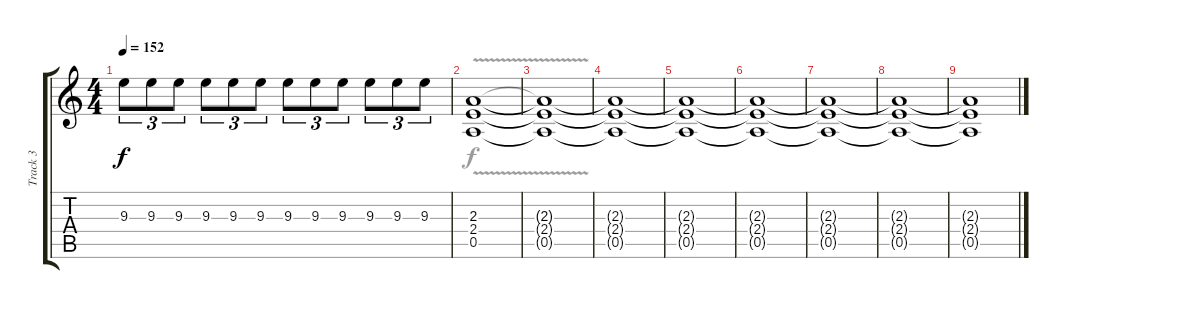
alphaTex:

\track ("Track 3" "Track 3") {instrument distortionguitar}
\staff {score tabs}
\tuning (D4 B3 G3 D3 A2 E2) {hide}
\voice
\ts (4 4)
\tempo 152
\clef g2
\ks c
9.3.8{tu (3 2) dy f} 9.3.8{tu (3 2)} 9.3.8{tu (3 2)} 9.3.8{tu (3 2)} 9.3.8{tu (3 2)} 9.3.8{tu (3 2)} 9.3.8{tu (3 2)} 9.3.8{tu (3 2)} 9.3.8{tu (3 2)} 9.3.8{tu (3 2)} 9.3.8{tu (3 2)} 9.3.8{tu (3 2)} |
(2.3 2.4 0.5).1 |
(2.3{t} 2.4{t} 0.5{t}).1 |
(2.3{t} 2.4{t} 0.5{t}).1 |
(2.3{t} 2.4{t} 0.5{t}).1 |
(2.3{t} 2.4{t} 0.5{t}).1{volume 0} |
(2.3{t} 2.4{t} 0.5{t}).1 |
(2.3{t} 2.4{t} 0.5{t}).1 |
(2.3{t} 2.4{t} 0.5{t}).1
\voice
\clef g2
\ottava regular
\simile none
\ks c
|
2.3{v}.1 |
2.3{t}.1 |
|
|
|
|
|
